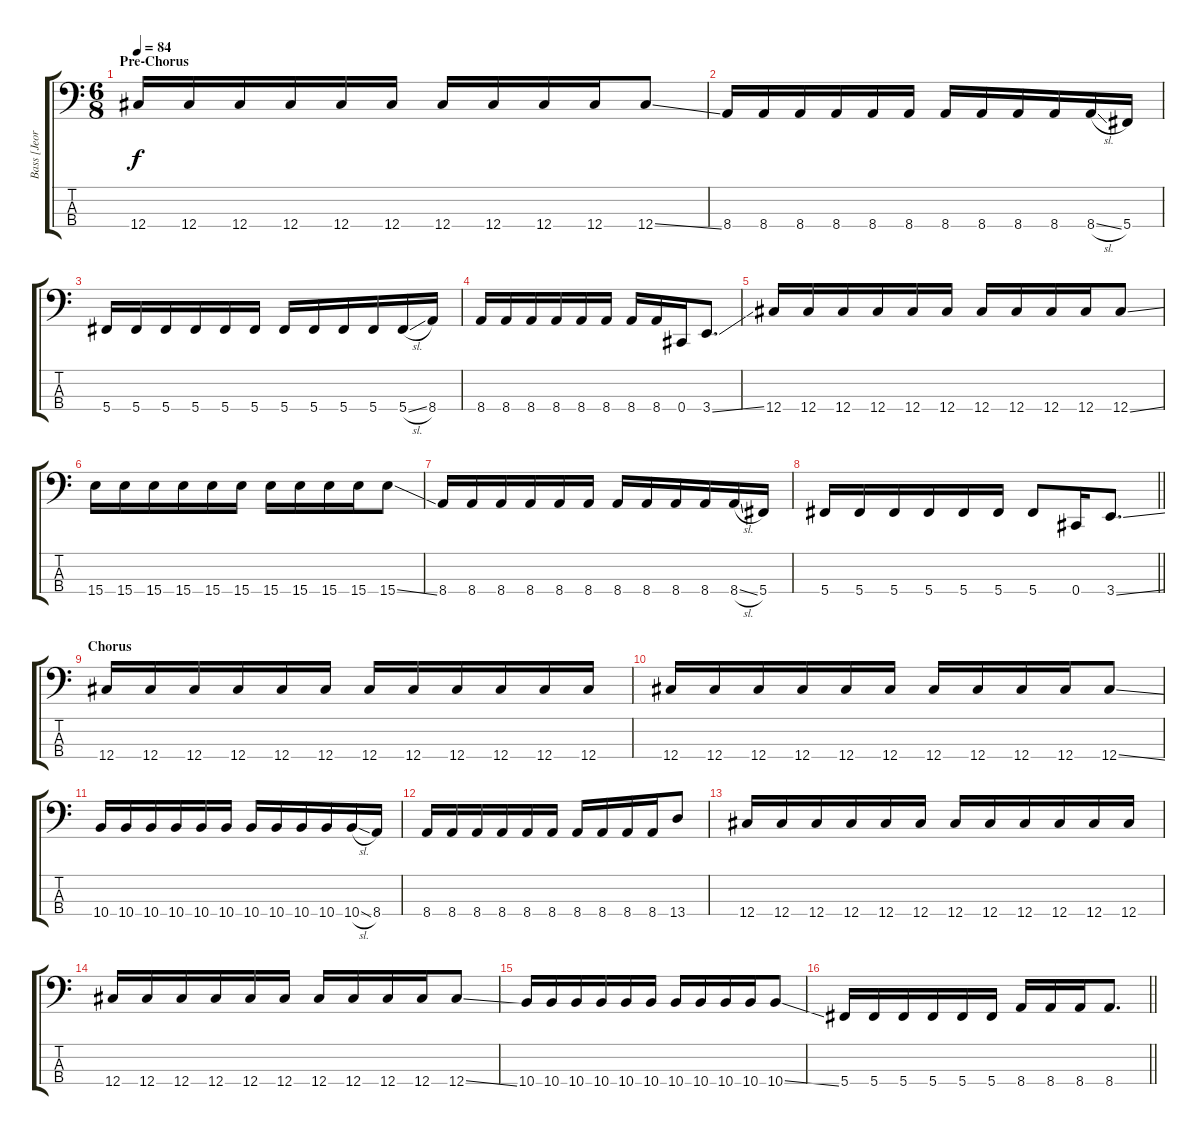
\track ("Bass [Jeordie White]" "Bass [Jeor") {instrument electricbasspick}
\staff {score tabs}
\tuning (E2 B1 Gb1 Db1) {hide}
\ts (6 8)
\section ("" "Pre-Chorus")
\tempo 84
\clef f4
\ks c
12.4.16{dy f} 12.4.16 12.4.16 12.4.16 12.4.16 12.4.16 12.4.16 12.4.16 12.4.16 12.4.16 12.4{ss}.8 |
8.4.16 8.4.16 8.4.16 8.4.16 8.4.16 8.4.16 8.4.16 8.4.16 8.4.16 8.4.16 8.4{sl}.16 5.4.16 |
5.4.16 5.4.16 5.4.16 5.4.16 5.4.16 5.4.16 5.4.16 5.4.16 5.4.16 5.4.16 5.4{sl}.16 8.4.16 |
8.4.16 8.4.16 8.4.16 8.4.16 8.4.16 8.4.16 8.4.16 8.4.16 0.4.16 3.4{ss}.8{d} |
12.4.16 12.4.16 12.4.16 12.4.16 12.4.16 12.4.16 12.4.16 12.4.16 12.4.16 12.4.16 12.4{ss}.8 |
15.4.16 15.4.16 15.4.16 15.4.16 15.4.16 15.4.16 15.4.16 15.4.16 15.4.16 15.4.16 15.4{ss}.8 |
8.4.16 8.4.16 8.4.16 8.4.16 8.4.16 8.4.16 8.4.16 8.4.16 8.4.16 8.4.16 8.4{sl}.16 5.4.16 |
\barLineRight lightlight
5.4.16 5.4.16 5.4.16 5.4.16 5.4.16 5.4.16 5.4.8 0.4.16 3.4{ss}.8{d} |
\section ("" "Chorus")
12.4.16 12.4.16 12.4.16 12.4.16 12.4.16 12.4.16 12.4.16 12.4.16 12.4.16 12.4.16 12.4.16 12.4.16 |
12.4.16 12.4.16 12.4.16 12.4.16 12.4.16 12.4.16 12.4.16 12.4.16 12.4.16 12.4.16 12.4{ss}.8 |
10.4.16 10.4.16 10.4.16 10.4.16 10.4.16 10.4.16 10.4.16 10.4.16 10.4.16 10.4.16 10.4{sl}.16 8.4.16 |
8.4.16 8.4.16 8.4.16 8.4.16 8.4.16 8.4.16 8.4.16 8.4.16 8.4.16 8.4.16 13.4.8 |
12.4.16 12.4.16 12.4.16 12.4.16 12.4.16 12.4.16 12.4.16 12.4.16 12.4.16 12.4.16 12.4.16 12.4.16 |
12.4.16 12.4.16 12.4.16 12.4.16 12.4.16 12.4.16 12.4.16 12.4.16 12.4.16 12.4.16 12.4{ss}.8 |
10.4.16 10.4.16 10.4.16 10.4.16 10.4.16 10.4.16 10.4.16 10.4.16 10.4.16 10.4.16 10.4{ss}.8 |
\barLineRight lightlight
5.4.16 5.4.16 5.4.16 5.4.16 5.4.16 5.4.16 8.4.16 8.4.16 8.4.16 8.4{ss}.8{d}
